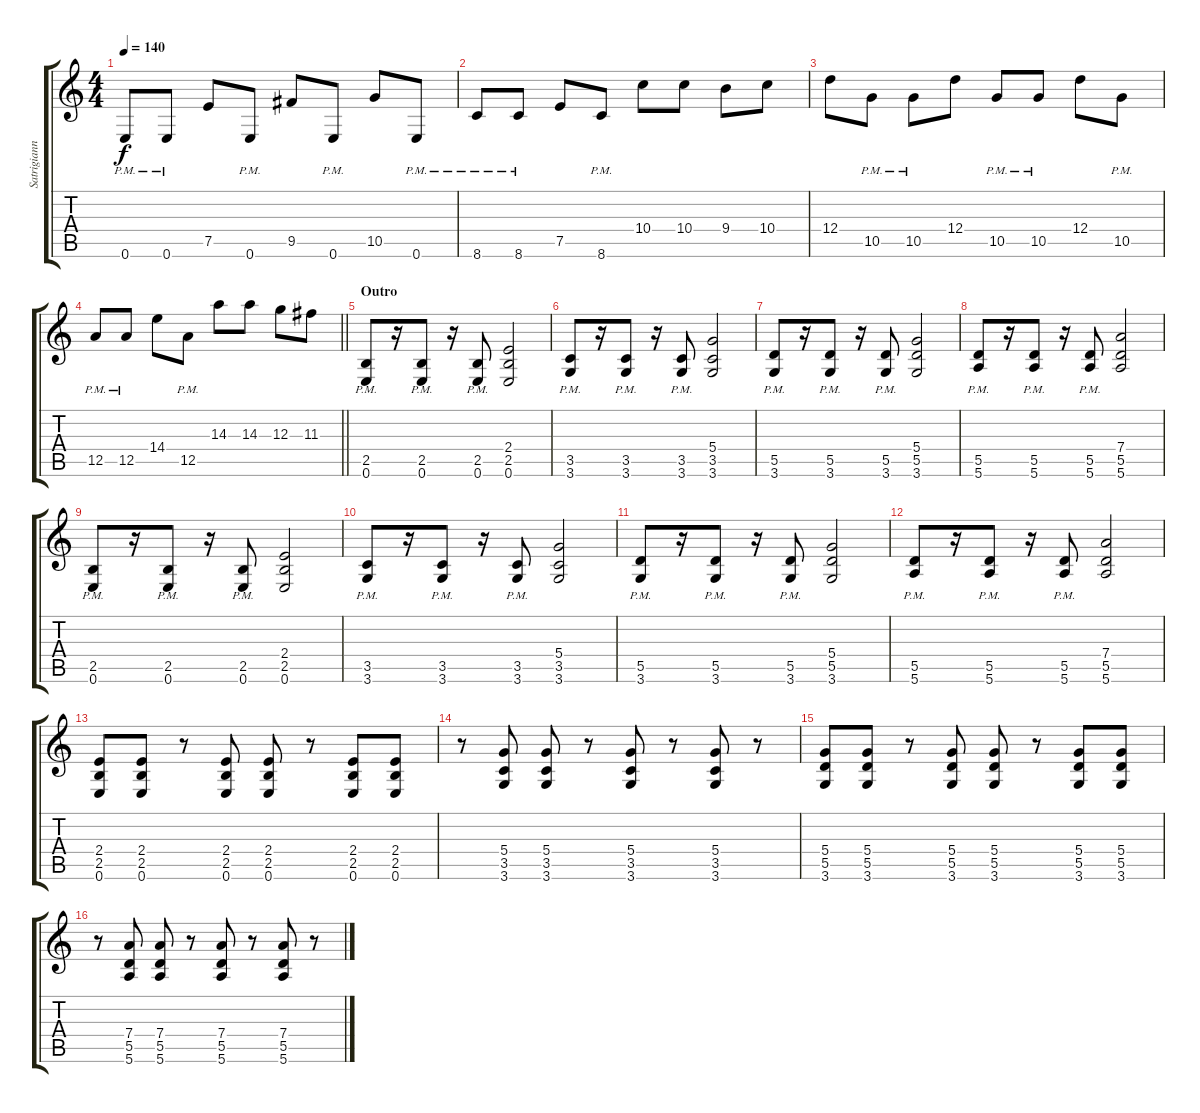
\track ("Satrigiannis" "Satrigiann") {instrument overdrivenguitar}
\staff {score tabs}
\tuning (E4 B3 G3 D3 A2 E2) {hide}
\ts (4 4)
\tempo 140
\clef g2
\ks c
0.6{pm}.8{dy f} 0.6{pm}.8 7.5.8 0.6{pm}.8 9.5.8 0.6{pm}.8 10.5.8 0.6{pm}.8 |
8.6{pm}.8 8.6{pm}.8 7.5.8 8.6{pm}.8 10.4.8 10.4.8 9.4.8 10.4.8 |
12.4.8 10.5{pm}.8 10.5{pm}.8 12.4.8 10.5{pm}.8 10.5{pm}.8 12.4.8 10.5{pm}.8 |
\barLineRight lightlight
12.5{pm}.8 12.5{pm}.8 14.4.8 12.5{pm}.8 14.3.8 14.3.8 12.3.8 11.3.8 |
\section ("" "Outro")
(2.5{pm} 0.6{pm}).8 r.16 (2.5{pm} 0.6{pm}).8 r.16 (2.5{pm} 0.6{pm}).8 (2.4 2.5 0.6).2 |
(3.5{pm} 3.6{pm}).8 r.16 (3.5{pm} 3.6{pm}).8 r.16 (3.5{pm} 3.6{pm}).8 (5.4 3.5 3.6).2 |
(5.5{pm} 3.6{pm}).8 r.16 (5.5{pm} 3.6{pm}).8 r.16 (5.5{pm} 3.6{pm}).8 (5.4 5.5 3.6).2 |
(5.5{pm} 5.6{pm}).8 r.16 (5.5{pm} 5.6{pm}).8 r.16 (5.5{pm} 5.6{pm}).8 (7.4 5.5 5.6).2 |
(2.5{pm} 0.6{pm}).8 r.16 (2.5{pm} 0.6{pm}).8 r.16 (2.5{pm} 0.6{pm}).8 (2.4 2.5 0.6).2 |
(3.5{pm} 3.6{pm}).8 r.16 (3.5{pm} 3.6{pm}).8 r.16 (3.5{pm} 3.6{pm}).8 (5.4 3.5 3.6).2 |
(5.5{pm} 3.6{pm}).8 r.16 (5.5{pm} 3.6{pm}).8 r.16 (5.5{pm} 3.6{pm}).8 (5.4 5.5 3.6).2 |
(5.5{pm} 5.6{pm}).8 r.16 (5.5{pm} 5.6{pm}).8 r.16 (5.5{pm} 5.6{pm}).8 (7.4 5.5 5.6).2 |
(2.4 2.5 0.6).8 (2.4 2.5 0.6).8 r.8 (2.4 2.5 0.6).8 (2.4 2.5 0.6).8 r.8 (2.4 2.5 0.6).8 (2.4 2.5 0.6).8 |
r.8 (5.4 3.5 3.6).8 (5.4 3.5 3.6).8 r.8 (5.4 3.5 3.6).8 r.8 (5.4 3.5 3.6).8 r.8 |
(5.4 5.5 3.6).8 (5.4 5.5 3.6).8 r.8 (5.4 5.5 3.6).8 (5.4 5.5 3.6).8 r.8 (5.4 5.5 3.6).8 (5.4 5.5 3.6).8 |
r.8 (7.4 5.5 5.6).8 (7.4 5.5 5.6).8 r.8 (7.4 5.5 5.6).8 r.8 (7.4 5.5 5.6).8 r.8
